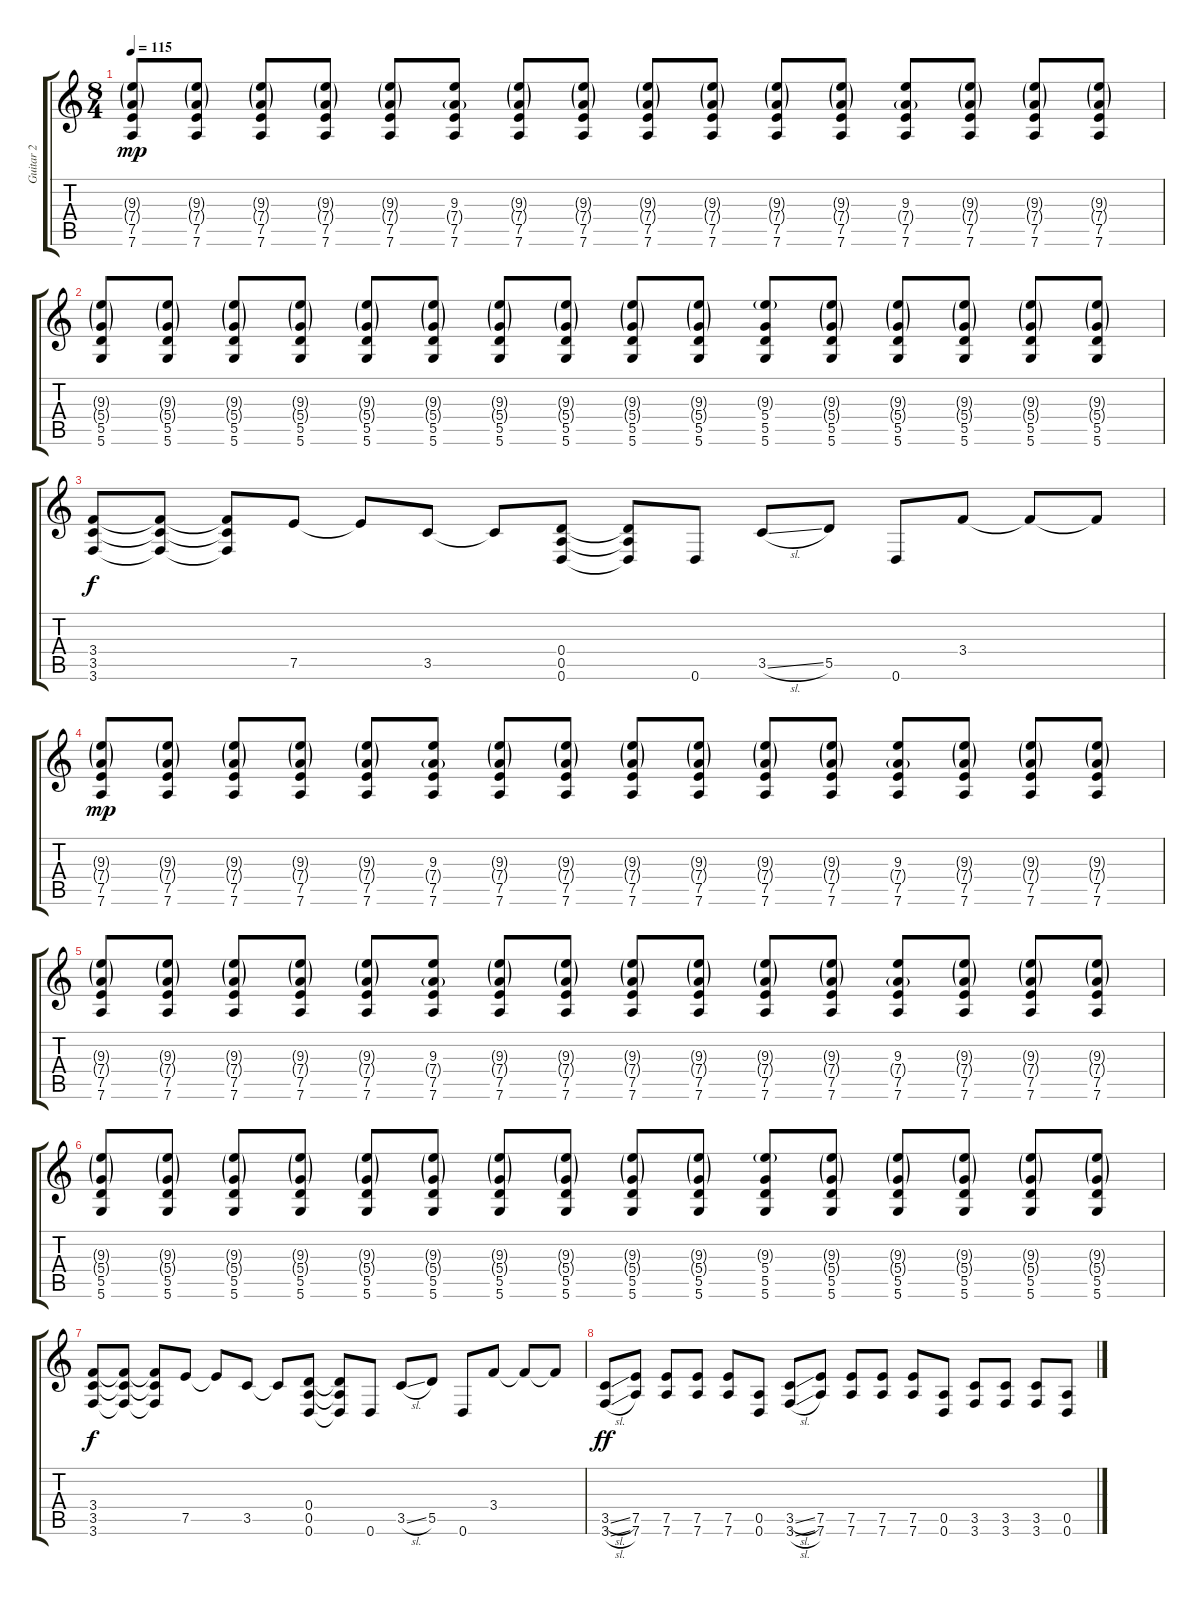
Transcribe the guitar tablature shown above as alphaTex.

\track ("Guitar 2" "Guitar 2") {instrument overdrivenguitar}
\staff {score tabs}
\tuning (E4 B3 G3 D3 A2 D2) {hide}
\ts (8 4)
\tempo 115
\clef g2
\ks c
(9.3{g} 7.4{g} 7.5 7.6).8{dy mp} (9.3{g} 7.4{g} 7.5 7.6).8 (9.3{g} 7.4{g} 7.5 7.6).8 (9.3{g} 7.4{g} 7.5 7.6).8 (9.3{g} 7.4{g} 7.5 7.6).8 (9.3 7.4{g} 7.5 7.6).8 (9.3{g} 7.4{g} 7.5 7.6).8 (9.3{g} 7.4{g} 7.5 7.6).8 (9.3{g} 7.4{g} 7.5 7.6).8 (9.3{g} 7.4{g} 7.5 7.6).8 (9.3{g} 7.4{g} 7.5 7.6).8 (9.3{g} 7.4{g} 7.5 7.6).8 (9.3 7.4{g} 7.5 7.6).8 (9.3{g} 7.4{g} 7.5 7.6).8 (9.3{g} 7.4{g} 7.5 7.6).8 (9.3{g} 7.4{g} 7.5 7.6).8 |
(9.3{g} 5.4{g} 5.5 5.6).8 (9.3{g} 5.4{g} 5.5 5.6).8 (9.3{g} 5.4{g} 5.5 5.6).8 (9.3{g} 5.4{g} 5.5 5.6).8 (9.3{g} 5.4{g} 5.5 5.6).8 (9.3{g} 5.4{g} 5.5 5.6).8 (9.3{g} 5.4{g} 5.5 5.6).8 (9.3{g} 5.4{g} 5.5 5.6).8 (9.3{g} 5.4{g} 5.5 5.6).8 (9.3{g} 5.4{g} 5.5 5.6).8 (9.3{g} 5.4 5.5 5.6).8 (9.3{g} 5.4{g} 5.5 5.6).8 (9.3{g} 5.4{g} 5.5 5.6).8 (9.3{g} 5.4{g} 5.5 5.6).8 (9.3{g} 5.4{g} 5.5 5.6).8 (9.3{g} 5.4{g} 5.5 5.6).8 |
(3.4 3.5 3.6).8{dy f} (3.4{t} 3.5{t} 3.6{t}).8 (3.4{t} 3.5{t} 3.6{t}).8 7.5.8 7.5{t}.8 3.5.8 3.5{t}.8 (0.4 0.5 0.6).8 (0.4{t} 0.5{t} 0.6{t}).8 0.6.8 3.5{sl}.8 5.5.8 0.6.8 3.4.8 3.4{t}.8 3.4{t}.8 |
(9.3{g} 7.4{g} 7.5 7.6).8{dy mp} (9.3{g} 7.4{g} 7.5 7.6).8 (9.3{g} 7.4{g} 7.5 7.6).8 (9.3{g} 7.4{g} 7.5 7.6).8 (9.3{g} 7.4{g} 7.5 7.6).8 (9.3 7.4{g} 7.5 7.6).8 (9.3{g} 7.4{g} 7.5 7.6).8 (9.3{g} 7.4{g} 7.5 7.6).8 (9.3{g} 7.4{g} 7.5 7.6).8 (9.3{g} 7.4{g} 7.5 7.6).8 (9.3{g} 7.4{g} 7.5 7.6).8 (9.3{g} 7.4{g} 7.5 7.6).8 (9.3 7.4{g} 7.5 7.6).8 (9.3{g} 7.4{g} 7.5 7.6).8 (9.3{g} 7.4{g} 7.5 7.6).8 (9.3{g} 7.4{g} 7.5 7.6).8 |
(9.3{g} 7.4{g} 7.5 7.6).8 (9.3{g} 7.4{g} 7.5 7.6).8 (9.3{g} 7.4{g} 7.5 7.6).8 (9.3{g} 7.4{g} 7.5 7.6).8 (9.3{g} 7.4{g} 7.5 7.6).8 (9.3 7.4{g} 7.5 7.6).8 (9.3{g} 7.4{g} 7.5 7.6).8 (9.3{g} 7.4{g} 7.5 7.6).8 (9.3{g} 7.4{g} 7.5 7.6).8 (9.3{g} 7.4{g} 7.5 7.6).8 (9.3{g} 7.4{g} 7.5 7.6).8 (9.3{g} 7.4{g} 7.5 7.6).8 (9.3 7.4{g} 7.5 7.6).8 (9.3{g} 7.4{g} 7.5 7.6).8 (9.3{g} 7.4{g} 7.5 7.6).8 (9.3{g} 7.4{g} 7.5 7.6).8 |
(9.3{g} 5.4{g} 5.5 5.6).8 (9.3{g} 5.4{g} 5.5 5.6).8 (9.3{g} 5.4{g} 5.5 5.6).8 (9.3{g} 5.4{g} 5.5 5.6).8 (9.3{g} 5.4{g} 5.5 5.6).8 (9.3{g} 5.4{g} 5.5 5.6).8 (9.3{g} 5.4{g} 5.5 5.6).8 (9.3{g} 5.4{g} 5.5 5.6).8 (9.3{g} 5.4{g} 5.5 5.6).8 (9.3{g} 5.4{g} 5.5 5.6).8 (9.3{g} 5.4 5.5 5.6).8 (9.3{g} 5.4{g} 5.5 5.6).8 (9.3{g} 5.4{g} 5.5 5.6).8 (9.3{g} 5.4{g} 5.5 5.6).8 (9.3{g} 5.4{g} 5.5 5.6).8 (9.3{g} 5.4{g} 5.5 5.6).8 |
(3.4 3.5 3.6).8{dy f} (3.4{t} 3.5{t} 3.6{t}).8 (3.4{t} 3.5{t} 3.6{t}).8 7.5.8 7.5{t}.8 3.5.8 3.5{t}.8 (0.4 0.5 0.6).8 (0.4{t} 0.5{t} 0.6{t}).8 0.6.8 3.5{sl}.8 5.5.8 0.6.8 3.4.8 3.4{t}.8 3.4{t}.8 |
(3.5{sl} 3.6{sl}).8{dy ff} (7.5 7.6).8 (7.5 7.6).8 (7.5 7.6).8 (7.5 7.6).8 (0.5 0.6).8 (3.5{sl} 3.6{sl}).8 (7.5 7.6).8 (7.5 7.6).8 (7.5 7.6).8 (7.5 7.6).8 (0.5 0.6).8 (3.5 3.6).8 (3.5 3.6).8 (3.5 3.6).8 (0.5 0.6).8
